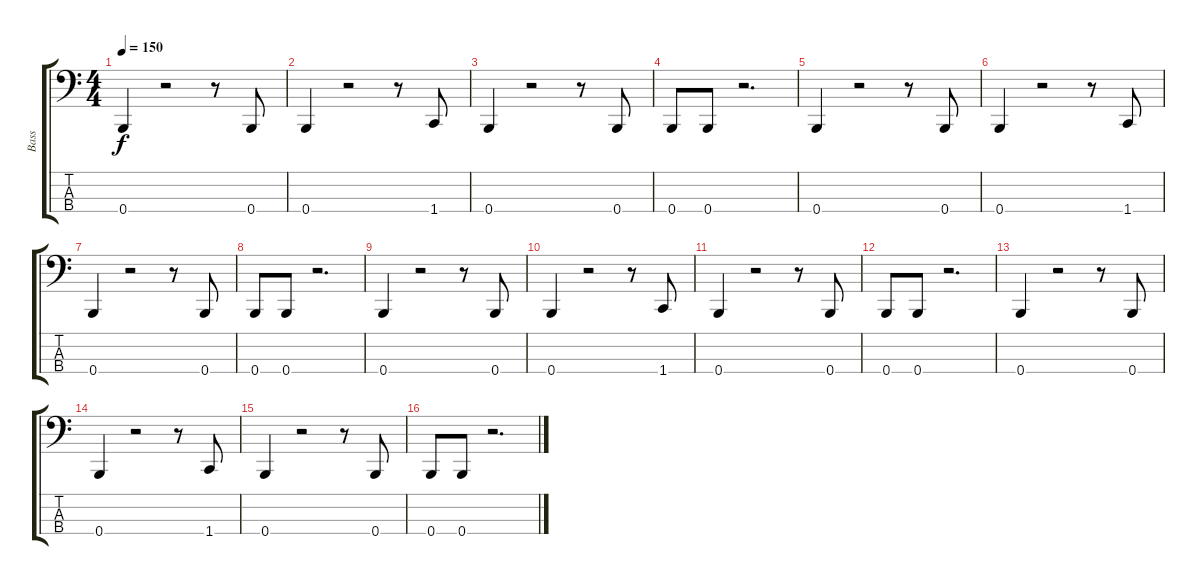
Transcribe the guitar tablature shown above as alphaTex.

\track ("Bass" "Bass") {instrument electricbasspick}
\staff {score tabs}
\tuning (D2 A1 E1 B0) {hide}
\ts (4 4)
\tempo 150
\clef f4
\ks c
0.4.4{dy f} r.2 r.8 0.4.8 |
0.4.4 r.2 r.8 1.4.8 |
0.4.4 r.2 r.8 0.4.8 |
0.4.8 0.4.8 r.2{d} |
0.4.4 r.2 r.8 0.4.8 |
0.4.4 r.2 r.8 1.4.8 |
0.4.4 r.2 r.8 0.4.8 |
0.4.8 0.4.8 r.2{d} |
0.4.4 r.2 r.8 0.4.8 |
0.4.4 r.2 r.8 1.4.8 |
0.4.4 r.2 r.8 0.4.8 |
0.4.8 0.4.8 r.2{d} |
0.4.4 r.2 r.8 0.4.8 |
0.4.4 r.2 r.8 1.4.8 |
0.4.4 r.2 r.8 0.4.8 |
0.4.8 0.4.8 r.2{d}
